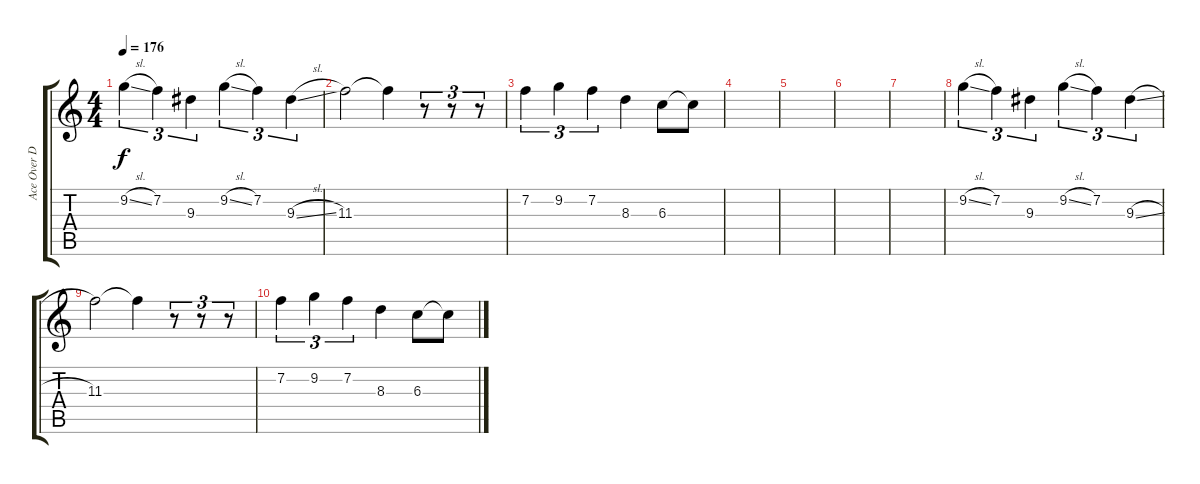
\track ("Ace Over Dub" "Ace Over D") {instrument overdrivenguitar}
\staff {score tabs}
\tuning (Eb4 Bb3 Gb3 Db3 Ab2 Eb2) {hide}
\ts (4 4)
\tempo 176
\clef g2
\ks c
9.2{sl}.4{tu (3 2) dy f} 7.2.4{tu (3 2)} 9.3.4{tu (3 2)} 9.2{sl}.4{tu (3 2)} 7.2.4{tu (3 2)} 9.3{sl}.4{tu (3 2)} |
11.3.2 11.3{t}.4 r.8{tu (3 2)} r.8{tu (3 2)} r.8{tu (3 2)} |
7.2.4{tu (3 2)} 9.2.4{tu (3 2)} 7.2.4{tu (3 2)} 8.3.4 6.3.8 6.3{t}.8 |
|
|
|
|
9.2{sl}.4{tu (3 2)} 7.2.4{tu (3 2)} 9.3.4{tu (3 2)} 9.2{sl}.4{tu (3 2)} 7.2.4{tu (3 2)} 9.3{sl}.4{tu (3 2)} |
11.3.2 11.3{t}.4 r.8{tu (3 2)} r.8{tu (3 2)} r.8{tu (3 2)} |
7.2.4{tu (3 2)} 9.2.4{tu (3 2)} 7.2.4{tu (3 2)} 8.3.4 6.3.8 6.3{t}.8
